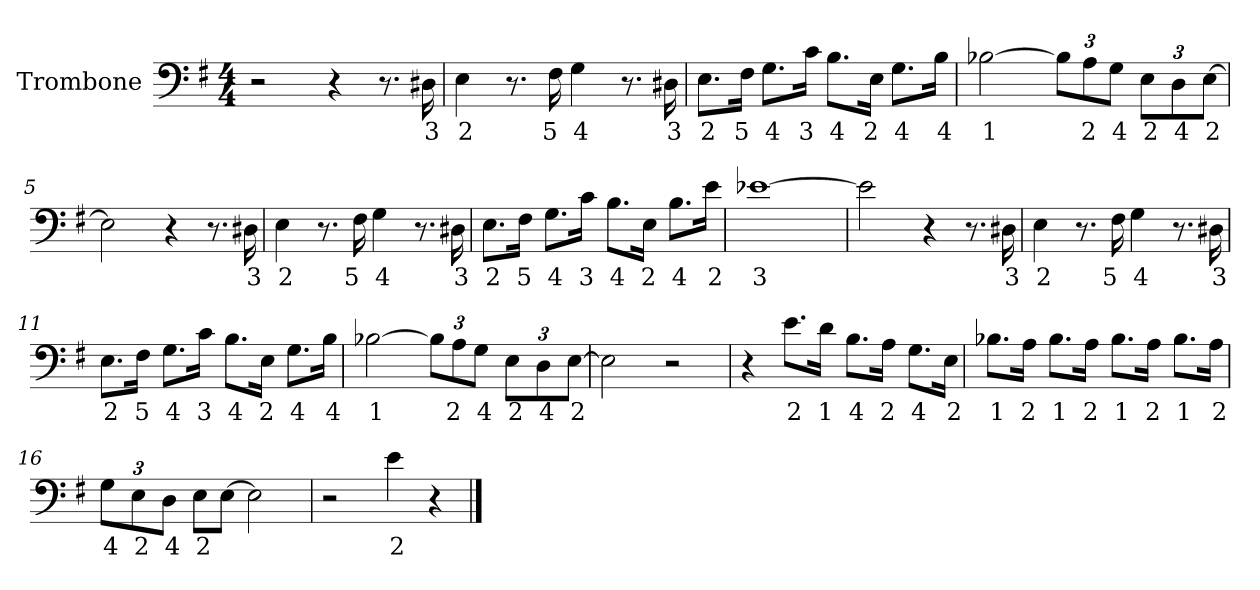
**kern	**text
*part1	*part1
*staff1	*staff1
*I"Trombone	*
*I'Tr-ne	*
*clefF4	*
*k[f#]	*
*M4/4	*
=1	=1
2r	.
4r	.
8.r	.
16D#X\	3
=2	=2
4E\	2
8.r	.
16F#\	5
4G\	4
8.r	.
16D#X\	3
!!LO:LB:g=z
=3	=3
8.E\L	2
16F#\Jk	5
8.G\L	4
16c\Jk	3
8.B\L	4
16E\Jk	2
8.G\L	4
16B\Jk	4
!!LO:LB:g=z
=4	=4
[2B-X\	1
*Xbrackettup	*
12B-\L]	.
12A\	2
12G\J	4
12E\L	2
12D\	4
[12E\J	2
=5	=5
2E\]	.
4r	.
8.r	.
16D#X\	3
!!LO:PB:g=z
=6	=6
4E\	2
8.r	.
16F#\	5
4G\	4
8.r	.
16D#X\	3
!!LO:LB:g=z
=7	=7
8.E\L	2
16F#\Jk	5
8.G\L	4
16c\Jk	3
8.B\L	4
16E\Jk	2
8.B\L	4
16e\Jk	2
=8	=8
[1e-X	3
!!LO:LB:g=z
=9	=9
2e-\]	.
4r	.
8.r	.
16D#X\	3
=10	=10
4E\	2
8.r	.
16F#\	5
4G\	4
8.r	.
16D#X\	3
!!LO:PB:g=z
=11	=11
8.E\L	2
16F#\Jk	5
8.G\L	4
16c\Jk	3
8.B\L	4
16E\Jk	2
8.G\L	4
16B\Jk	4
!!LO:LB:g=z
=12	=12
[2B-X\	1
12B-\L]	.
12A\	2
12G\J	4
12E\L	2
12D\	4
[12E\J	2
=13	=13
2E\]	.
2r	.
!!LO:LB:g=z
=14	=14
4r	.
8.e\L	2
16d\Jk	1
8.B\L	4
16A\Jk	2
8.G\L	4
16E\Jk	2
!!LO:PB:g=z
=15	=15
8.B-X\L	1
16A\Jk	2
8.B-\L	1
16A\Jk	2
8.B-\L	1
16A\Jk	2
8.B-\L	1
16A\Jk	2
!!LO:LB:g=z
=16	=16
12G\L	4
12E\	2
12D\J	4
8E\L	2
[8E\J	.
2E\]	.
=17	=17
2r	.
4e\	2
4r	.
==	==
*-	*-
